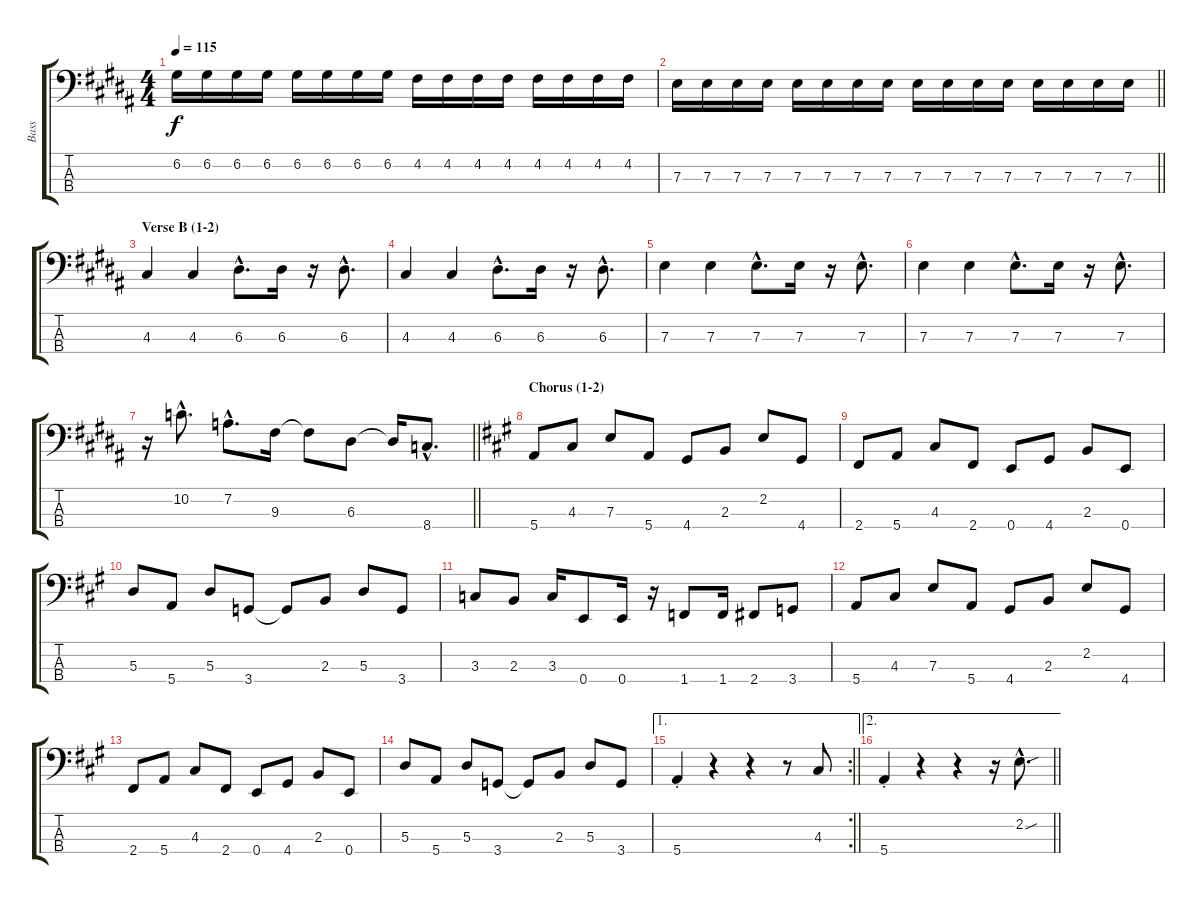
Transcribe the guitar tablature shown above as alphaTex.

\track ("Bass" "Bass") {instrument electricbassfinger}
\staff {score tabs}
\tuning (G2 D2 A1 E1) {hide}
\ts (4 4)
\tempo 115
\clef f4
\ks b
6.2.16{dy f} 6.2.16 6.2.16 6.2.16 6.2.16 6.2.16 6.2.16 6.2.16 4.2.16 4.2.16 4.2.16 4.2.16 4.2.16 4.2.16 4.2.16 4.2.16 |
\barLineRight lightlight
7.3.16 7.3.16 7.3.16 7.3.16 7.3.16 7.3.16 7.3.16 7.3.16 7.3.16 7.3.16 7.3.16 7.3.16 7.3.16 7.3.16 7.3.16 7.3.16 |
\section ("" "Verse B (1-2)")
4.3.4 4.3.4 6.3{hac}.8{d} 6.3.16 r.16 6.3{hac}.8{d} |
4.3.4 4.3.4 6.3{hac}.8{d} 6.3.16 r.16 6.3{hac}.8{d} |
7.3.4 7.3.4 7.3{hac}.8{d} 7.3.16 r.16 7.3{hac}.8{d} |
7.3.4 7.3.4 7.3{hac}.8{d} 7.3.16 r.16 7.3{hac}.8{d} |
\barLineRight lightlight
r.16 10.2{hac}.8{d} 7.2{hac}.8{d} 9.3.16 9.3{t}.8 6.3.8 6.3{t}.16 8.4{hac}.8{d} |
\section ("" "Chorus (1-2)")
\ks a
5.4.8 4.3.8 7.3.8 5.4.8 4.4.8 2.3.8 2.2.8 4.4.8 |
2.4.8 5.4.8 4.3.8 2.4.8 0.4.8 4.4.8 2.3.8 0.4.8 |
5.3.8 5.4.8 5.3.8 3.4.8 3.4{t}.8 2.3.8 5.3.8 3.4.8 |
3.3.8 2.3.8 3.3.16 0.4.8 0.4.16 r.16 1.4.8 1.4.16 2.4.8 3.4.8 |
5.4.8 4.3.8 7.3.8 5.4.8 4.4.8 2.3.8 2.2.8 4.4.8 |
2.4.8 5.4.8 4.3.8 2.4.8 0.4.8 4.4.8 2.3.8 0.4.8 |
5.3.8 5.4.8 5.3.8 3.4.8 3.4{t}.8 2.3.8 5.3.8 3.4.8 |
\ae 1
\rc 2
\barLineRight lightlight
5.4{st}.4 r.4 r.4 r.8 4.3.8 |
\ae 2
\barLineRight lightlight
5.4{st}.4 r.4 r.4 r.16 2.2{sou hac}.8{d}
